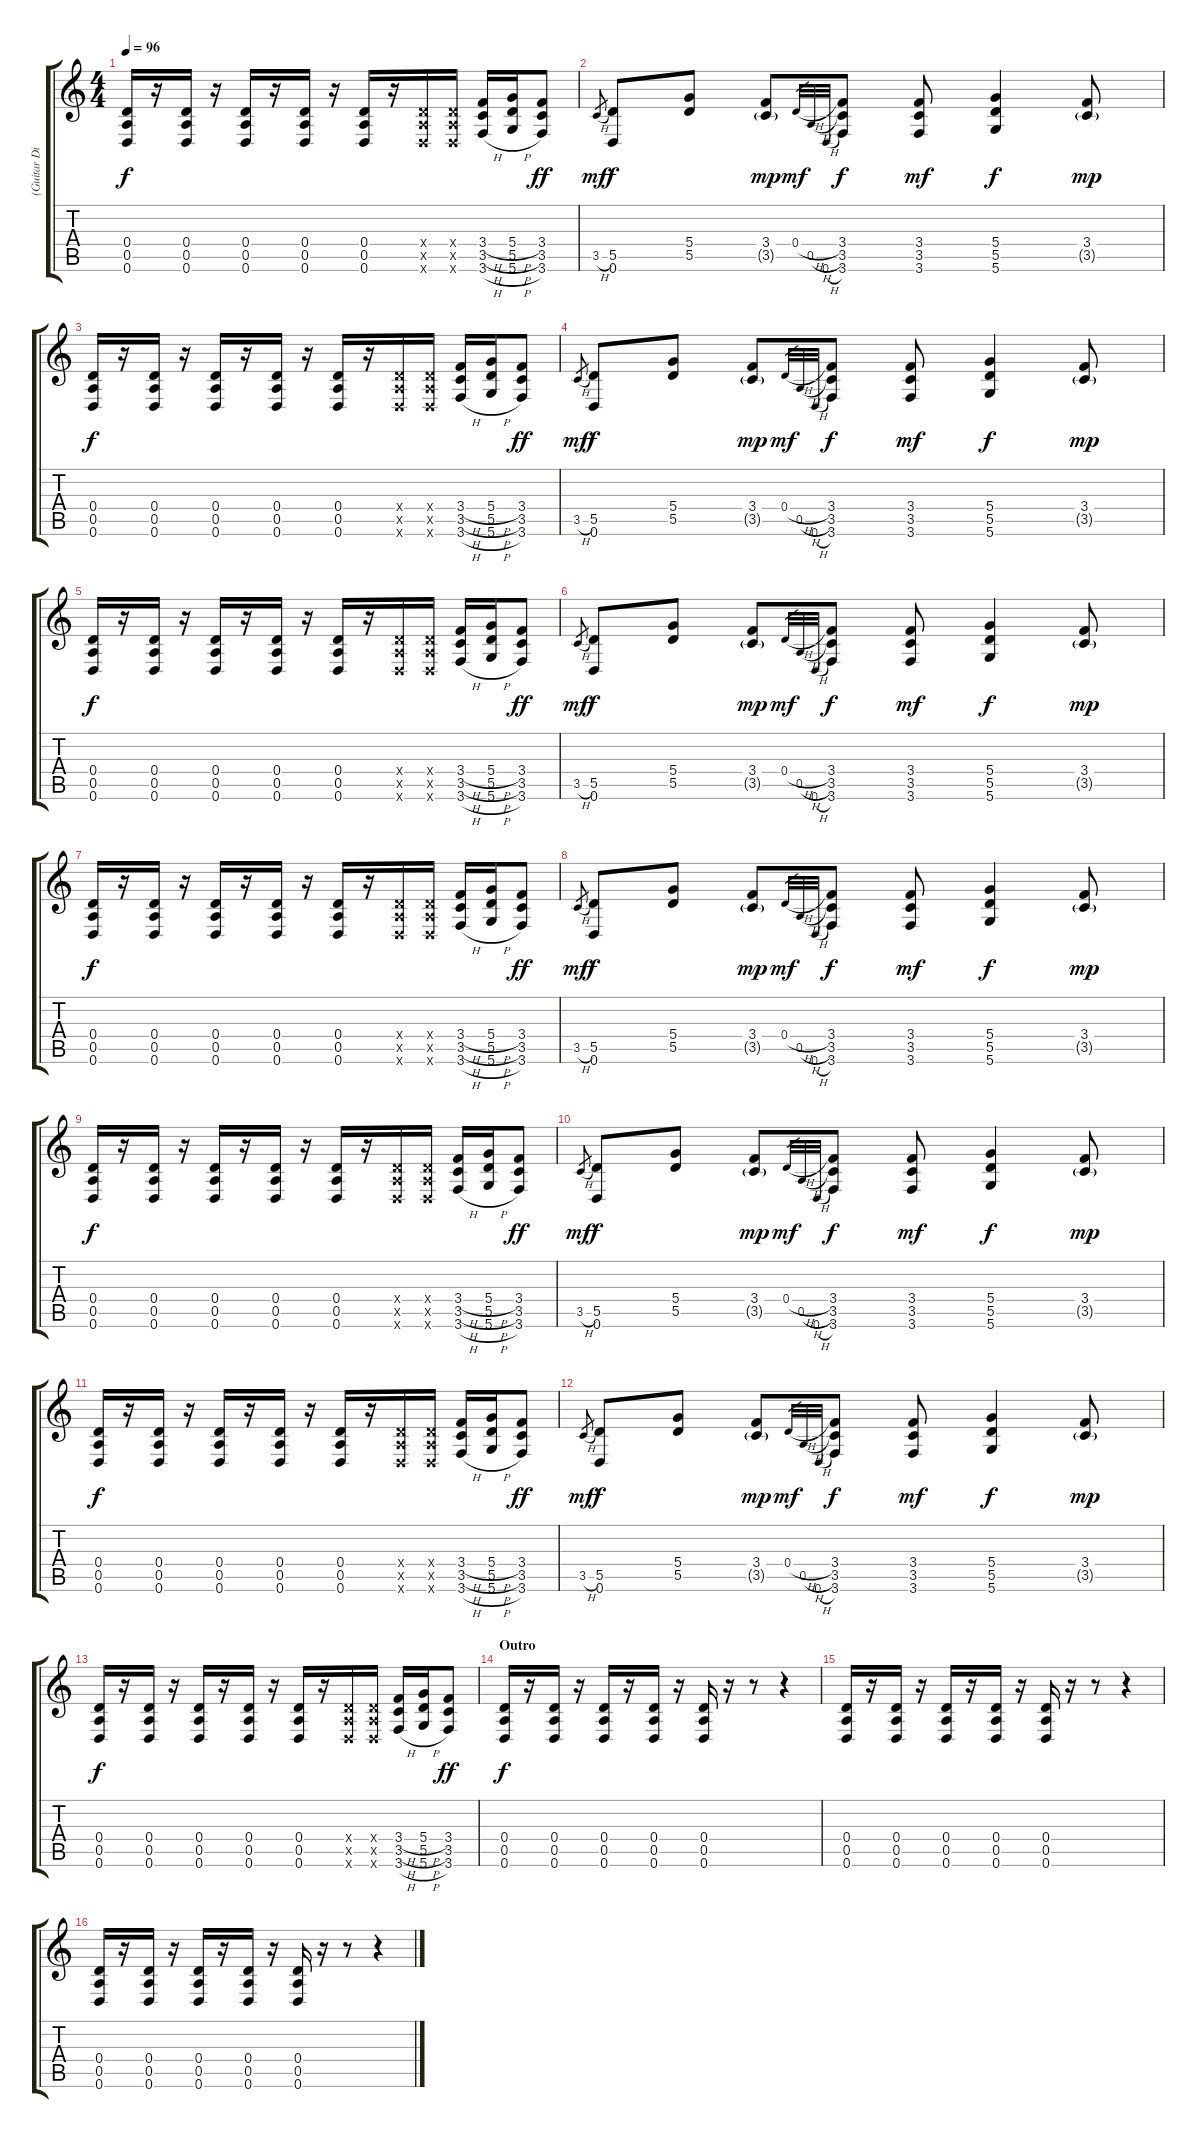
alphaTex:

\track ("(Guitar Distorsion)" "(Guitar Di") {instrument distortionguitar}
\staff {score tabs}
\tuning (E4 B3 G3 D3 A2 D2) {hide}
\ts (4 4)
\tempo 96
\clef g2
\ks c
(0.4 0.5 0.6).16{dy f} r.16 (0.4 0.5 0.6).16 r.16 (0.4 0.5 0.6).16 r.16 (0.4 0.5 0.6).16 r.16 (0.4 0.5 0.6).16 r.16 (0.4{x} 0.5{x} 0.6{x}).16 (0.4{x} 0.5{x} 0.6{x}).16 (3.4{h} 3.5{h} 3.6{h}).16 (5.4{h} 5.5{h} 5.6{h}).16 (3.4 3.5 3.6).8{dy ff} |
3.5{h}.8{gr dy mf} (5.5 0.6).8{dy f} (5.4 5.5).8 (3.4 3.5{g}).8{dy mp} 0.4{h}.32{gr dy mf} 0.5{h}.32{gr} 0.6{h}.32{gr} (3.4 3.5 3.6).8{dy f} (3.4 3.5 3.6).8{dy mf} (5.4 5.5 5.6).4{dy f} (3.4 3.5{g}).8{dy mp} |
(0.4 0.5 0.6).16{dy f} r.16 (0.4 0.5 0.6).16 r.16 (0.4 0.5 0.6).16 r.16 (0.4 0.5 0.6).16 r.16 (0.4 0.5 0.6).16 r.16 (0.4{x} 0.5{x} 0.6{x}).16 (0.4{x} 0.5{x} 0.6{x}).16 (3.4{h} 3.5{h} 3.6{h}).16 (5.4{h} 5.5{h} 5.6{h}).16 (3.4 3.5 3.6).8{dy ff} |
3.5{h}.8{gr dy mf} (5.5 0.6).8{dy f} (5.4 5.5).8 (3.4 3.5{g}).8{dy mp} 0.4{h}.32{gr dy mf} 0.5{h}.32{gr} 0.6{h}.32{gr} (3.4 3.5 3.6).8{dy f} (3.4 3.5 3.6).8{dy mf} (5.4 5.5 5.6).4{dy f} (3.4 3.5{g}).8{dy mp} |
(0.4 0.5 0.6).16{dy f} r.16 (0.4 0.5 0.6).16 r.16 (0.4 0.5 0.6).16 r.16 (0.4 0.5 0.6).16 r.16 (0.4 0.5 0.6).16 r.16 (0.4{x} 0.5{x} 0.6{x}).16 (0.4{x} 0.5{x} 0.6{x}).16 (3.4{h} 3.5{h} 3.6{h}).16 (5.4{h} 5.5{h} 5.6{h}).16 (3.4 3.5 3.6).8{dy ff} |
3.5{h}.8{gr dy mf} (5.5 0.6).8{dy f} (5.4 5.5).8 (3.4 3.5{g}).8{dy mp} 0.4{h}.32{gr dy mf} 0.5{h}.32{gr} 0.6{h}.32{gr} (3.4 3.5 3.6).8{dy f} (3.4 3.5 3.6).8{dy mf} (5.4 5.5 5.6).4{dy f} (3.4 3.5{g}).8{dy mp} |
(0.4 0.5 0.6).16{dy f} r.16 (0.4 0.5 0.6).16 r.16 (0.4 0.5 0.6).16 r.16 (0.4 0.5 0.6).16 r.16 (0.4 0.5 0.6).16 r.16 (0.4{x} 0.5{x} 0.6{x}).16 (0.4{x} 0.5{x} 0.6{x}).16 (3.4{h} 3.5{h} 3.6{h}).16 (5.4{h} 5.5{h} 5.6{h}).16 (3.4 3.5 3.6).8{dy ff} |
3.5{h}.8{gr dy mf} (5.5 0.6).8{dy f} (5.4 5.5).8 (3.4 3.5{g}).8{dy mp} 0.4{h}.32{gr dy mf} 0.5{h}.32{gr} 0.6{h}.32{gr} (3.4 3.5 3.6).8{dy f} (3.4 3.5 3.6).8{dy mf} (5.4 5.5 5.6).4{dy f} (3.4 3.5{g}).8{dy mp} |
(0.4 0.5 0.6).16{dy f} r.16 (0.4 0.5 0.6).16 r.16 (0.4 0.5 0.6).16 r.16 (0.4 0.5 0.6).16 r.16 (0.4 0.5 0.6).16 r.16 (0.4{x} 0.5{x} 0.6{x}).16 (0.4{x} 0.5{x} 0.6{x}).16 (3.4{h} 3.5{h} 3.6{h}).16 (5.4{h} 5.5{h} 5.6{h}).16 (3.4 3.5 3.6).8{dy ff} |
3.5{h}.8{gr dy mf} (5.5 0.6).8{dy f} (5.4 5.5).8 (3.4 3.5{g}).8{dy mp} 0.4{h}.32{gr dy mf} 0.5{h}.32{gr} 0.6{h}.32{gr} (3.4 3.5 3.6).8{dy f} (3.4 3.5 3.6).8{dy mf} (5.4 5.5 5.6).4{dy f} (3.4 3.5{g}).8{dy mp} |
(0.4 0.5 0.6).16{dy f} r.16 (0.4 0.5 0.6).16 r.16 (0.4 0.5 0.6).16 r.16 (0.4 0.5 0.6).16 r.16 (0.4 0.5 0.6).16 r.16 (0.4{x} 0.5{x} 0.6{x}).16 (0.4{x} 0.5{x} 0.6{x}).16 (3.4{h} 3.5{h} 3.6{h}).16 (5.4{h} 5.5{h} 5.6{h}).16 (3.4 3.5 3.6).8{dy ff} |
3.5{h}.8{gr dy mf} (5.5 0.6).8{dy f} (5.4 5.5).8 (3.4 3.5{g}).8{dy mp} 0.4{h}.32{gr dy mf} 0.5{h}.32{gr} 0.6{h}.32{gr} (3.4 3.5 3.6).8{dy f} (3.4 3.5 3.6).8{dy mf} (5.4 5.5 5.6).4{dy f} (3.4 3.5{g}).8{dy mp} |
(0.4 0.5 0.6).16{dy f} r.16 (0.4 0.5 0.6).16 r.16 (0.4 0.5 0.6).16 r.16 (0.4 0.5 0.6).16 r.16 (0.4 0.5 0.6).16 r.16 (0.4{x} 0.5{x} 0.6{x}).16 (0.4{x} 0.5{x} 0.6{x}).16 (3.4{h} 3.5{h} 3.6{h}).16 (5.4{h} 5.5{h} 5.6{h}).16 (3.4 3.5 3.6).8{dy ff} |
\section ("" "Outro")
(0.4 0.5 0.6).16{dy f} r.16 (0.4 0.5 0.6).16 r.16 (0.4 0.5 0.6).16 r.16 (0.4 0.5 0.6).16 r.16 (0.4 0.5 0.6).16 r.16 r.8 r.4 |
(0.4 0.5 0.6).16 r.16 (0.4 0.5 0.6).16 r.16 (0.4 0.5 0.6).16 r.16 (0.4 0.5 0.6).16 r.16 (0.4 0.5 0.6).16 r.16 r.8 r.4 |
(0.4 0.5 0.6).16 r.16 (0.4 0.5 0.6).16 r.16 (0.4 0.5 0.6).16 r.16 (0.4 0.5 0.6).16 r.16 (0.4 0.5 0.6).16 r.16 r.8 r.4
